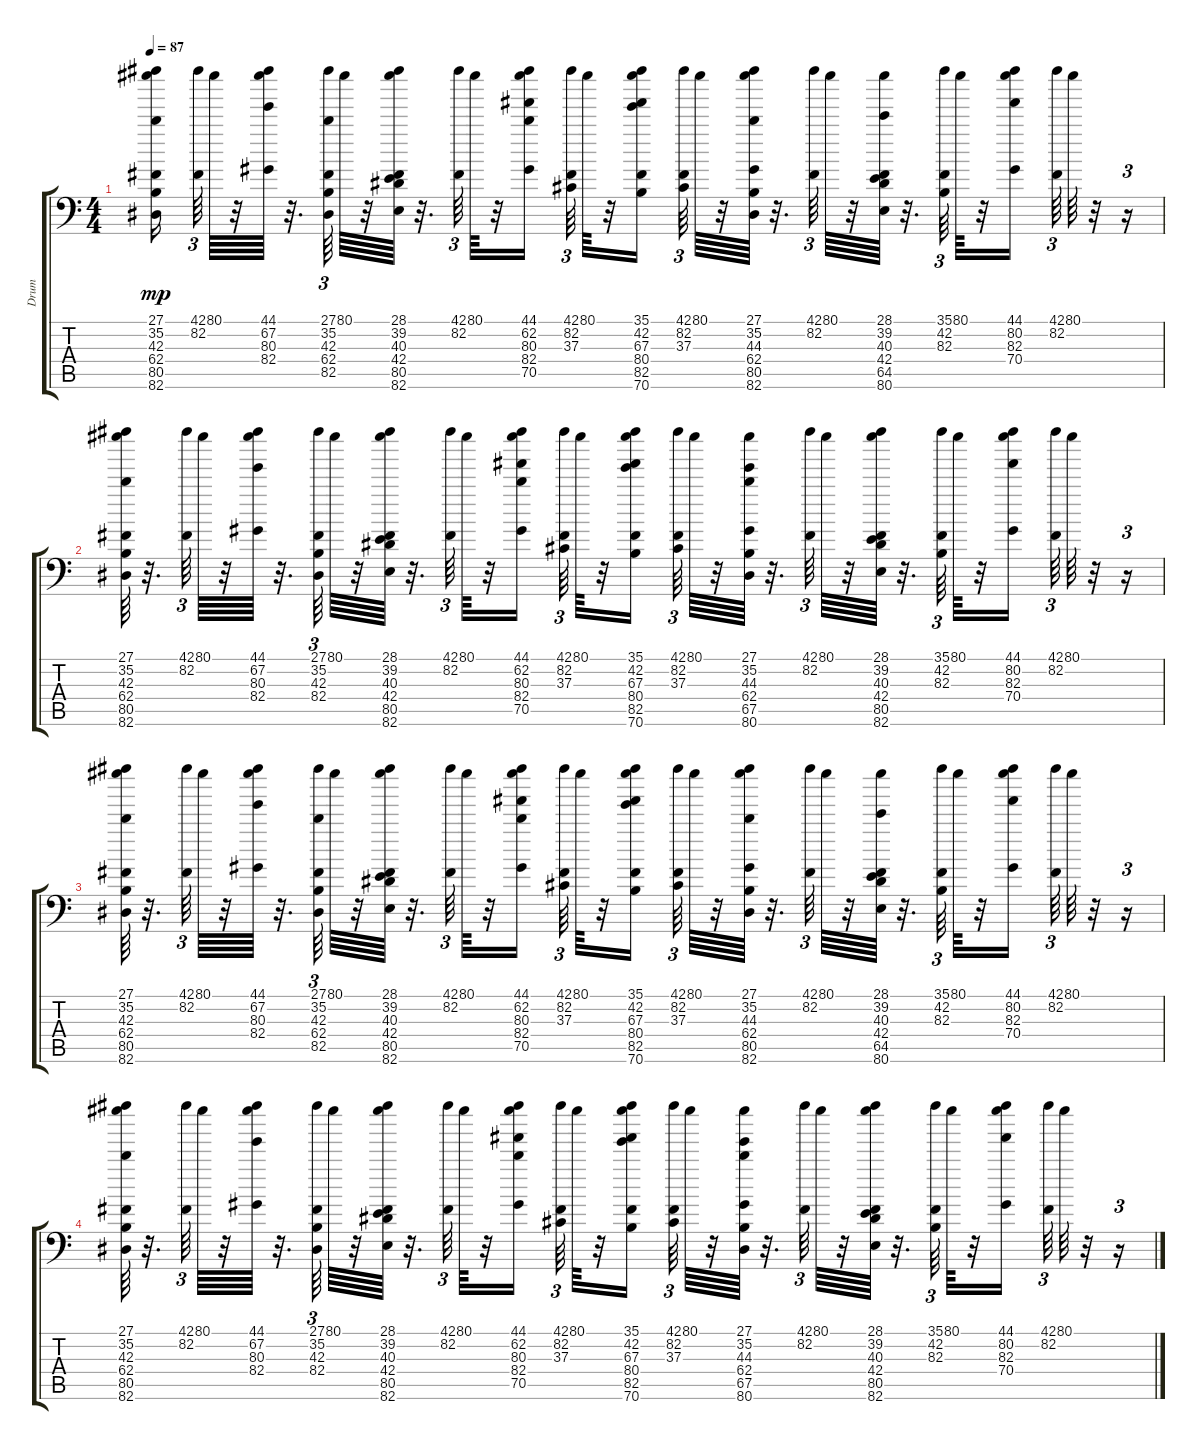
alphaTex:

\track ("Drum" "Drum") {instrument acousticgrandpiano}
\staff {score tabs}
\tuning (C-1 C-1 C-1 C-1 C-1 C-1) {hide}
\ts (4 4)
\tempo 87
\clef f4
\ks c
(27.1 35.2 42.3 62.4 80.5 82.6).16{dy mp} (42.1 82.2).64{tu (3 2)} 80.1.64 r.32 (44.1 67.2 80.3 82.4).64 r.32{d} (27.1 35.2 42.3 62.4 82.5).64{tu (3 2)} 80.1.64 r.32 (28.1 39.2 40.3 42.4 80.5 82.6).64 r.32{d} (42.1 82.2).64{tu (3 2)} 80.1.64 r.32 (44.1 62.2 80.3 82.4 70.5).16 (42.1 82.2 37.3).64{tu (3 2)} 80.1.64 r.32 (35.1 42.2 67.3 80.4 82.5 70.6).16 (42.1 82.2 37.3).64{tu (3 2)} 80.1.64 r.32 (27.1 35.2 44.3 62.4 80.5 82.6).64 r.32{d} (42.1 82.2).64{tu (3 2)} 80.1.64 r.32 (28.1 39.2 40.3 42.4 64.5 80.6).64 r.32{d} (35.1 42.2 82.3).64{tu (3 2)} 80.1.64 r.32 (44.1 80.2 82.3 70.4).16 (42.1 82.2).64{tu (3 2)} 80.1.64 r.32 r.16{tu (3 2)} |
(27.1 35.2 42.3 62.4 80.5 82.6).64 r.32{d} (42.1 82.2).64{tu (3 2)} 80.1.64 r.32 (44.1 67.2 80.3 82.4).64 r.32{d} (27.1 35.2 42.3 82.4).64{tu (3 2)} 80.1.64 r.32 (28.1 39.2 40.3 42.4 80.5 82.6).64 r.32{d} (42.1 82.2).64{tu (3 2)} 80.1.64 r.32 (44.1 62.2 80.3 82.4 70.5).16 (42.1 82.2 37.3).64{tu (3 2)} 80.1.64 r.32 (35.1 42.2 67.3 80.4 82.5 70.6).16 (42.1 82.2 37.3).64{tu (3 2)} 80.1.64 r.32 (27.1 35.2 44.3 62.4 67.5 80.6).64 r.32{d} (42.1 82.2).64{tu (3 2)} 80.1.64 r.32 (28.1 39.2 40.3 42.4 80.5 82.6).64 r.32{d} (35.1 42.2 82.3).64{tu (3 2)} 80.1.64 r.32 (44.1 80.2 82.3 70.4).16 (42.1 82.2).64{tu (3 2)} 80.1.64 r.32 r.16{tu (3 2)} |
(27.1 35.2 42.3 62.4 80.5 82.6).64 r.32{d} (42.1 82.2).64{tu (3 2)} 80.1.64 r.32 (44.1 67.2 80.3 82.4).64 r.32{d} (27.1 35.2 42.3 62.4 82.5).64{tu (3 2)} 80.1.64 r.32 (28.1 39.2 40.3 42.4 80.5 82.6).64 r.32{d} (42.1 82.2).64{tu (3 2)} 80.1.64 r.32 (44.1 62.2 80.3 82.4 70.5).16 (42.1 82.2 37.3).64{tu (3 2)} 80.1.64 r.32 (35.1 42.2 67.3 80.4 82.5 70.6).16 (42.1 82.2 37.3).64{tu (3 2)} 80.1.64 r.32 (27.1 35.2 44.3 62.4 80.5 82.6).64 r.32{d} (42.1 82.2).64{tu (3 2)} 80.1.64 r.32 (28.1 39.2 40.3 42.4 64.5 80.6).64 r.32{d} (35.1 42.2 82.3).64{tu (3 2)} 80.1.64 r.32 (44.1 80.2 82.3 70.4).16 (42.1 82.2).64{tu (3 2)} 80.1.64 r.32 r.16{tu (3 2)} |
(27.1 35.2 42.3 62.4 80.5 82.6).64 r.32{d} (42.1 82.2).64{tu (3 2)} 80.1.64 r.32 (44.1 67.2 80.3 82.4).64 r.32{d} (27.1 35.2 42.3 82.4).64{tu (3 2)} 80.1.64 r.32 (28.1 39.2 40.3 42.4 80.5 82.6).64 r.32{d} (42.1 82.2).64{tu (3 2)} 80.1.64 r.32 (44.1 62.2 80.3 82.4 70.5).16 (42.1 82.2 37.3).64{tu (3 2)} 80.1.64 r.32 (35.1 42.2 67.3 80.4 82.5 70.6).16 (42.1 82.2 37.3).64{tu (3 2)} 80.1.64 r.32 (27.1 35.2 44.3 62.4 67.5 80.6).64 r.32{d} (42.1 82.2).64{tu (3 2)} 80.1.64 r.32 (28.1 39.2 40.3 42.4 80.5 82.6).64 r.32{d} (35.1 42.2 82.3).64{tu (3 2)} 80.1.64 r.32 (44.1 80.2 82.3 70.4).16 (42.1 82.2).64{tu (3 2)} 80.1.64 r.32 r.16{tu (3 2)}
